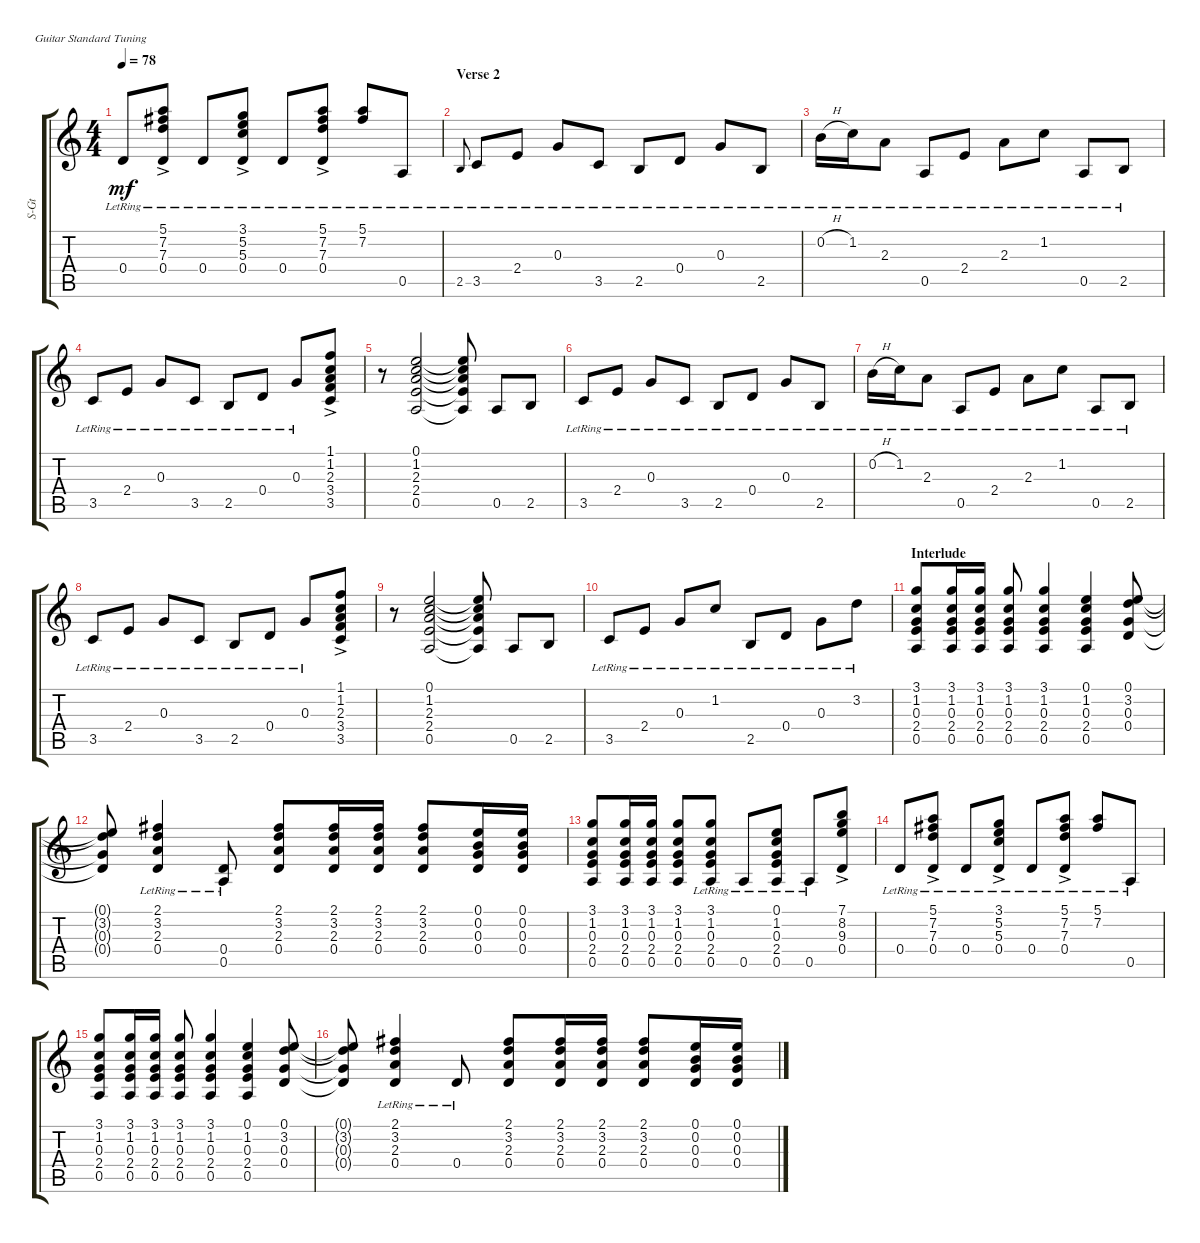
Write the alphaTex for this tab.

\defaultSystemsLayout 4
\bracketExtendMode groupsimilarinstruments
\otherSystemsTrackNameOrientation horizontal
\track ("Picked Acoustic (Page)" "S-Gt") {mute instrument acousticguitarsteel}
\staff {score tabs}
\tuning (E4 B3 G3 D3 A2 E2)
\ts (4 4)
\tempo 78
\clef g2
\ks c
0.4{lr}.8{dy mf beam Up} (0.4{ac lr} 5.1{ac lr} 7.2{ac lr acc #} 7.3{ac lr}).8{beam Up} 0.4{lr}.8{beam Up} (0.4{ac lr} 3.1{ac lr} 5.2{ac lr} 5.3{ac lr}).8{beam Up} 0.4{lr}.8{beam Up} (0.4{ac lr} 7.3{ac lr} 7.2{ac lr acc #} 5.1{ac lr}).8{beam Up} (7.2{lr acc #} 5.1{lr}).8{beam Up} 0.5{lr}.8{beam Up} |
\section ("" "Verse 2")
2.5{lr}.8{gr onbeat beam Up} 3.5{lr}.8{beam Up} 2.4{lr}.8{beam Up} 0.3{lr}.8{beam Up} 3.5{lr}.8{beam Up} 2.5{lr}.8{beam Up} 0.4{lr}.8{beam Up} 0.3{lr}.8{beam Up} 2.5{lr}.8{beam Up} |
0.2{h lr}.16{beam Down} 1.2{lr}.16{beam Down} 2.3{lr}.8{beam Down} 0.5{lr}.8{beam Up} 2.4{lr}.8{beam Up} 2.3{lr}.8{beam Down} 1.2{lr}.8{beam Down} 0.5{lr}.8{beam Up} 2.5{lr}.8{beam Up} |
3.5{lr}.8{beam Up} 2.4{lr}.8{beam Up} 0.3{lr}.8{beam Up} 3.5{lr}.8{beam Up} 2.5{lr}.8{beam Up} 0.4{lr}.8{beam Up} 0.3{lr}.8{beam Up} (3.5{ac} 3.4{ac} 2.3{ac} 1.2{ac} 1.1{ac}).8{beam Up} |
r.8{beam Down} (0.1 1.2 2.3 2.4 0.5).2{beam Up} (0.5{t} 2.4{t} 2.3{t} 1.2{t} 0.1{t}).8{beam Up} 0.5.8{beam Up} 2.5.8{beam Up} |
3.5{lr}.8{beam Up} 2.4{lr}.8{beam Up} 0.3{lr}.8{beam Up} 3.5{lr}.8{beam Up} 2.5{lr}.8{beam Up} 0.4{lr}.8{beam Up} 0.3{lr}.8{beam Up} 2.5{lr}.8{beam Up} |
0.2{h lr}.16{beam Down} 1.2{lr}.16{beam Down} 2.3{lr}.8{beam Down} 0.5{lr}.8{beam Up} 2.4{lr}.8{beam Up} 2.3{lr}.8{beam Down} 1.2{lr}.8{beam Down} 0.5{lr}.8{beam Up} 2.5{lr}.8{beam Up} |
3.5{lr}.8{beam Up} 2.4{lr}.8{beam Up} 0.3{lr}.8{beam Up} 3.5{lr}.8{beam Up} 2.5{lr}.8{beam Up} 0.4{lr}.8{beam Up} 0.3{lr}.8{beam Up} (3.5{ac} 3.4{ac} 2.3{ac} 1.2{ac} 1.1{ac}).8{beam Up} |
r.8{beam Down} (0.1 1.2 2.3 2.4 0.5).2{beam Up} (0.5{t} 2.4{t} 2.3{t} 1.2{t} 0.1{t}).8{beam Up} 0.5.8{beam Up} 2.5.8{beam Up} |
3.5{lr}.8{beam Up} 2.4{lr}.8{beam Up} 0.3{lr}.8{beam Up} 1.2{lr}.8{beam Up} 2.5{lr}.8{beam Up} 0.4{lr}.8{beam Up} 0.3{lr}.8{beam Down} 3.2{lr}.8{beam Down} |
\section ("" "Interlude")
(3.1 1.2 0.3 2.4 0.5).8{beam Up} (3.1 1.2 0.3 2.4 0.5).16{beam Up} (3.1 1.2 0.3 2.4 0.5).16{beam Up} (3.1 1.2 0.3 2.4 0.5).8{beam Up} (3.1 1.2 0.3 2.4 0.5).4{beam Up} (0.1 1.2 0.3 2.4 0.5).4{beam Up} (0.1 3.2 0.3 0.4).8{beam Up} |
(0.4{t} 0.3{t} 3.2{t} 0.1{t}).8{beam Up} (2.1{lr acc #} 3.2{lr} 2.3{lr} 0.4{lr}).4{beam Up} (0.4{lr} 0.5{lr}).8{beam Up} (0.4 2.3 3.2 2.1{acc #}).8{beam Up} (0.4 2.3 3.2 2.1{acc #}).16{beam Up} (0.4 2.3 3.2 2.1{acc #}).16{beam Up} (0.4 2.3 3.2 2.1{acc #}).8{beam Up} (0.4 0.3 0.2 0.1).16{beam Up} (0.4 0.3 0.2 0.1).16{beam Up} |
(3.1 1.2 0.3 2.4 0.5).8{beam Up} (3.1 1.2 0.3 2.4 0.5).16{beam Up} (3.1 1.2 0.3 2.4 0.5).16{beam Up} (3.1 1.2 0.3 2.4 0.5).8{beam Up} (3.1{lr} 1.2{lr} 0.3{lr} 2.4{lr} 0.5{lr}).8{beam Up} 0.5{lr}.8{beam Up} (0.1{lr} 0.5{lr} 2.4{lr} 0.3{lr} 1.2{lr}).8{beam Up} 0.5{lr}.8{beam Up} (7.1{ac} 8.2{ac} 9.3{ac} 0.4{ac}).8{beam Up} |
0.4{lr}.8{beam Up} (0.4{ac lr} 5.1{ac lr} 7.2{ac lr acc #} 7.3{ac lr}).8{beam Up} 0.4{lr}.8{beam Up} (0.4{ac lr} 3.1{ac lr} 5.2{ac lr} 5.3{ac lr}).8{beam Up} 0.4{lr}.8{beam Up} (0.4{ac lr} 7.3{ac lr} 7.2{ac lr acc #} 5.1{ac lr}).8{beam Up} (7.2{lr acc #} 5.1{lr}).8{beam Up} 0.5{lr}.8{beam Up} |
(3.1 1.2 0.3 2.4 0.5).8{beam Up} (3.1 1.2 0.3 2.4 0.5).16{beam Up} (3.1 1.2 0.3 2.4 0.5).16{beam Up} (3.1 1.2 0.3 2.4 0.5).8{beam Up} (3.1 1.2 0.3 2.4 0.5).4{beam Up} (0.1 1.2 0.3 2.4 0.5).4{beam Up} (0.1 3.2 0.3 0.4).8{beam Up} |
(0.4{t} 0.3{t} 3.2{t} 0.1{t}).8{beam Up} (2.1{lr acc #} 3.2{lr} 2.3{lr} 0.4{lr}).4{beam Up} 0.4{lr}.8{beam Up} (0.4 2.3 3.2 2.1{acc #}).8{beam Up} (0.4 2.3 3.2 2.1{acc #}).16{beam Up} (0.4 2.3 3.2 2.1{acc #}).16{beam Up} (0.4 2.3 3.2 2.1{acc #}).8{beam Up} (0.4 0.3 0.2 0.1).16{beam Up} (0.4 0.3 0.2 0.1).16{beam Up}
